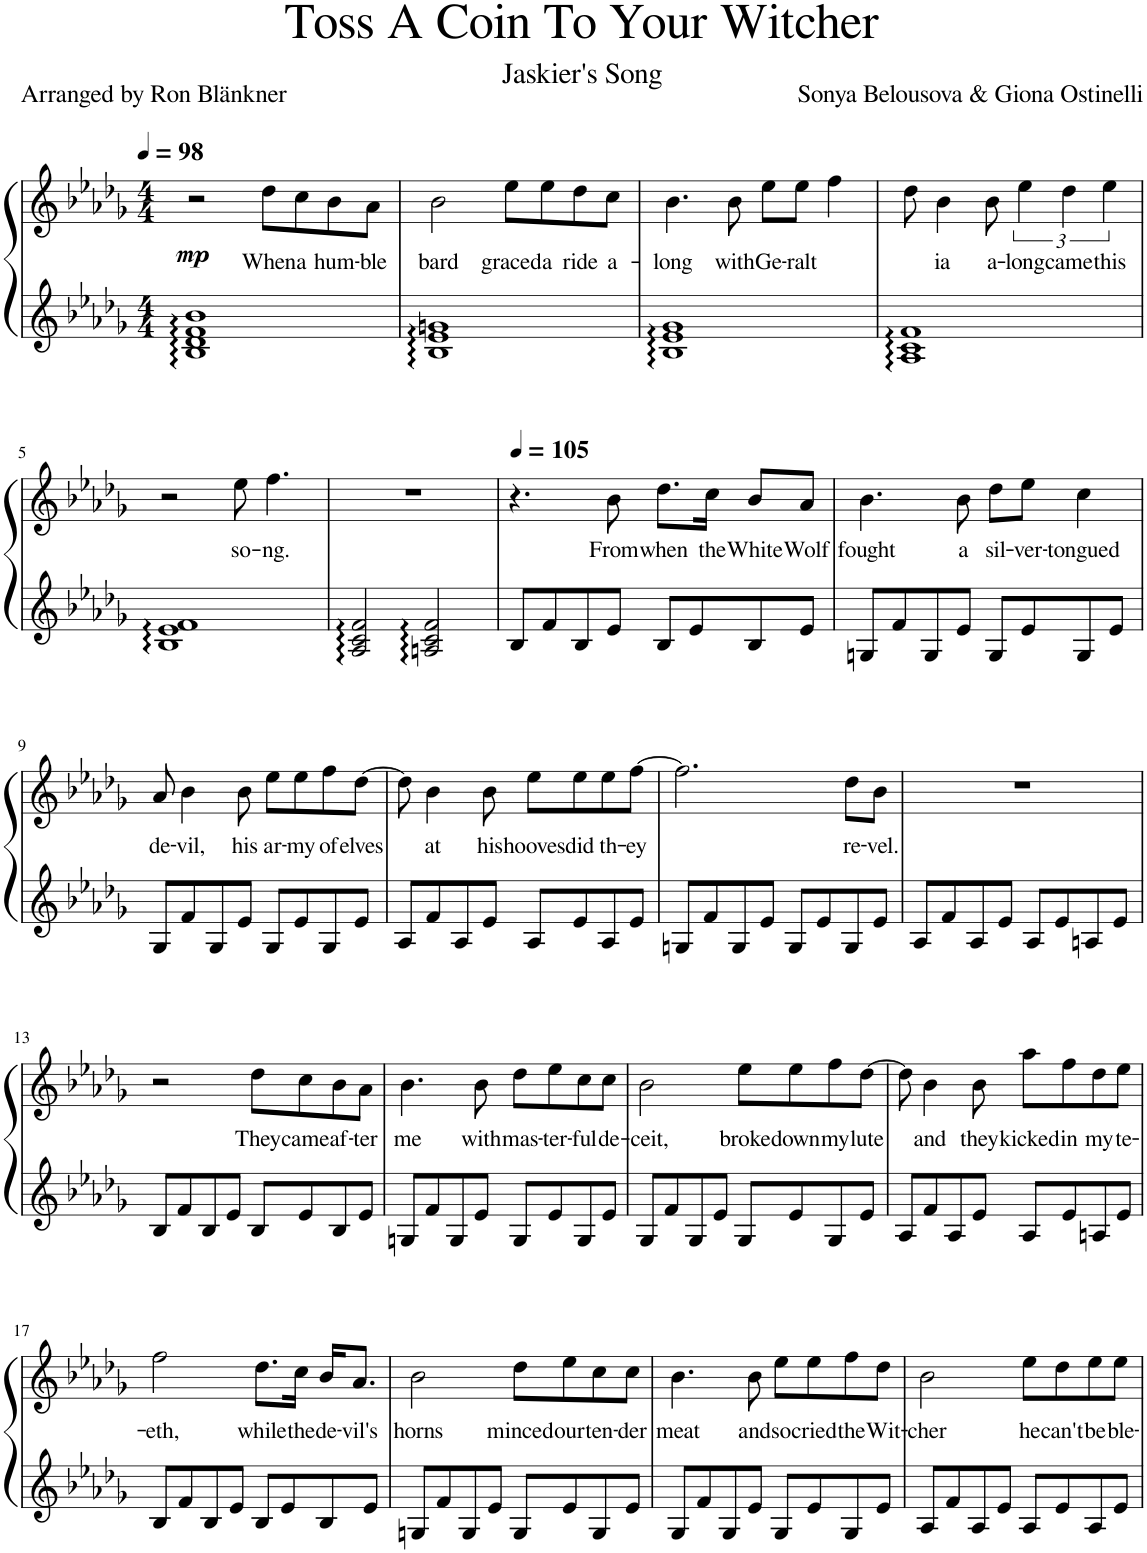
**kern	**kern	**text	**dynam
*part1	*part1	*part1	*part1
*staff2	*staff1	*staff1	*staff1/2
*I"Klavier	*	*	*
*clefG2	*clefG2	*	*
*k[b-e-a-d-g-]	*k[b-e-a-d-g-]	*	*
*M4/4	*M4/4	*	*
*MM98	*MM98	*	*
=1	=1	=1	=1
!	!	!	!LO:DY:b
1B- 1d- 1f 1b-	2r	.	mp
!	!	!LO:LY:b	!
.	8dd-\L	When	.
!	!	!LO:LY:b	!
.	8cc\	a	.
!	!	!LO:LY:b	!
.	8b-\	hum-	.
!	!	!LO:LY:b	!
.	8a-\J	-ble	.
=2	=2	=2	=2
!	!	!LO:LY:b	!
1B- 1e- 1gn	2b-\	bard	.
!	!	!LO:LY:b	!
.	8ee-\L	graced	.
!	!	!LO:LY:b	!
.	8ee-\	a	.
!	!	!LO:LY:b	!
.	8dd-\	ride	.
!	!	!LO:LY:b	!
.	8cc\J	a-	.
=3	=3	=3	=3
!	!	!LO:LY:b	!
1B- 1e- 1g-	4.b-\	-long	.
!	!	!LO:LY:b	!
.	8b-\	with	.
!	!	!LO:LY:b	!
.	8ee-\L	Ge-	.
!	!	!LO:LY:b	!
.	8ee-\J	-ralt	.
.	4ff\	.	.
=4	=4	=4	=4
1A- 1c 1f	8dd-\	.	.
!	!	!LO:LY:b	!
.	4b-\	-ia	.
!	!	!LO:LY:b	!
.	8b-\	a-	.
!	!	!LO:LY:b	!
.	6ee-\	-long	.
!	!	!LO:LY:b	!
.	6dd-\	came	.
!	!	!LO:LY:b	!
.	6ee-\	this	.
!!LO:LB:g=z
=5	=5	=5	=5
1B- 1e- 1f	2r	.	.
!	!	!LO:LY:b	!
.	8ee-\	so-	.
!	!	!LO:LY:b	!
.	4.ff\	-ng.	.
=6	=6	=6	=6
2A-/ 2c/ 2f/	1r	.	.
2An/ 2c/ 2f/	.	.	.
=7	=7	=7	=7
*	*MM105	*	*
8B-/L	4.r	.	.
8f/	.	.	.
8B-/	.	.	.
!	!	!LO:LY:b	!
8e-/J	8b-\	From	.
!	!	!LO:LY:b	!
8B-/L	8.dd-\L	when	.
8e-/	.	.	.
!	!	!LO:LY:b	!
.	16cc\Jk	the	.
!	!	!LO:LY:b	!
8B-/	8b-/L	White	.
!	!	!LO:LY:b	!
8e-/J	8a-/J	Wolf	.
=8	=8	=8	=8
!	!	!LO:LY:b	!
8Gn/L	4.b-\	fought	.
8f/	.	.	.
8G/	.	.	.
!	!	!LO:LY:b	!
8e-/J	8b-\	a	.
!	!	!LO:LY:b	!
8G/L	8dd-\L	sil-	.
!	!	!LO:LY:b	!
8e-/	8ee-\J	-ver-	.
!	!	!LO:LY:b	!
8G/	4cc\	-tongued	.
8e-/J	.	.	.
!!LO:LB:g=z
=9	=9	=9	=9
!	!	!LO:LY:b	!
8G-/L	8a-/	de-	.
!	!	!LO:LY:b	!
8f/	4b-\	-vil,	.
8G-/	.	.	.
!	!	!LO:LY:b	!
8e-/J	8b-\	his	.
!	!	!LO:LY:b	!
8G-/L	8ee-\L	ar-	.
!	!	!LO:LY:b	!
8e-/	8ee-\	-my	.
!	!	!LO:LY:b	!
8G-/	8ff\	of	.
!	!	!LO:LY:b	!
8e-/J	[8dd-\J	elves	.
=10	=10	=10	=10
8A-/L	8dd-\]	.	.
!	!	!LO:LY:b	!
8f/	4b-\	at	.
8A-/	.	.	.
!	!	!LO:LY:b	!
8e-/J	8b-\	his	.
!	!	!LO:LY:b	!
8A-/L	8ee-\L	hooves	.
!	!	!LO:LY:b	!
8e-/	8ee-\	did	.
!	!	!LO:LY:b	!
8A-/	8ee-\	th-	.
!	!	!LO:LY:b	!
8e-/J	[8ff\J	-ey	.
=11	=11	=11	=11
8Gn/L	2.ff\]	.	.
8f/	.	.	.
8G/	.	.	.
8e-/J	.	.	.
8G/L	.	.	.
8e-/	.	.	.
!	!	!LO:LY:b	!
8G/	8dd-\L	re-	.
!	!	!LO:LY:b	!
8e-/J	8b-\J	-vel.	.
=12	=12	=12	=12
8A-/L	1r	.	.
8f/	.	.	.
8A-/	.	.	.
8e-/J	.	.	.
8A-/L	.	.	.
8e-/	.	.	.
8An/	.	.	.
8e-/J	.	.	.
!!LO:LB:g=z
=13	=13	=13	=13
8B-/L	2r	.	.
8f/	.	.	.
8B-/	.	.	.
8e-/J	.	.	.
!	!	!LO:LY:b	!
8B-/L	8dd-\L	They	.
!	!	!LO:LY:b	!
8e-/	8cc\	came	.
!	!	!LO:LY:b	!
8B-/	8b-\	af-	.
!	!	!LO:LY:b	!
8e-/J	8a-\J	-ter	.
=14	=14	=14	=14
!	!	!LO:LY:b	!
8Gn/L	4.b-\	me	.
8f/	.	.	.
8G/	.	.	.
!	!	!LO:LY:b	!
8e-/J	8b-\	with	.
!	!	!LO:LY:b	!
8G/L	8dd-\L	mas-	.
!	!	!LO:LY:b	!
8e-/	8ee-\	-ter-	.
!	!	!LO:LY:b	!
8G/	8cc\	-ful	.
!	!	!LO:LY:b	!
8e-/J	8cc\J	de-	.
=15	=15	=15	=15
!	!	!LO:LY:b	!
8G-/L	2b-\	-ceit,	.
8f/	.	.	.
8G-/	.	.	.
8e-/J	.	.	.
!	!	!LO:LY:b	!
8G-/L	8ee-\L	broke	.
!	!	!LO:LY:b	!
8e-/	8ee-\	down	.
!	!	!LO:LY:b	!
8G-/	8ff\	my	.
!	!	!LO:LY:b	!
8e-/J	[8dd-\J	lute	.
=16	=16	=16	=16
8A-/L	8dd-\]	.	.
!	!	!LO:LY:b	!
8f/	4b-\	and	.
8A-/	.	.	.
!	!	!LO:LY:b	!
8e-/J	8b-\	they	.
!	!	!LO:LY:b	!
8A-/L	8aa-\L	kicked	.
!	!	!LO:LY:b	!
8e-/	8ff\	in	.
!	!	!LO:LY:b	!
8An/	8dd-\	my	.
!	!	!LO:LY:b	!
8e-/J	8ee-\J	te-	.
!!LO:LB:g=z
=17	=17	=17	=17
!	!	!LO:LY:b	!
8B-/L	2ff\	-eth,	.
8f/	.	.	.
8B-/	.	.	.
8e-/J	.	.	.
!	!	!LO:LY:b	!
8B-/L	8.dd-\L	while	.
8e-/	.	.	.
!	!	!LO:LY:b	!
.	16cc\Jk	the	.
!	!	!LO:LY:b	!
8B-/	16b-/KL	de-	.
!	!	!LO:LY:b	!
.	8.a-/J	-vil's	.
8e-/J	.	.	.
=18	=18	=18	=18
!	!	!LO:LY:b	!
8Gn/L	2b-\	horns	.
8f/	.	.	.
8G/	.	.	.
8e-/J	.	.	.
!	!	!LO:LY:b	!
8G/L	8dd-\L	minced	.
!	!	!LO:LY:b	!
8e-/	8ee-\	our	.
!	!	!LO:LY:b	!
8G/	8cc\	ten-	.
!	!	!LO:LY:b	!
8e-/J	8cc\J	-der	.
=19	=19	=19	=19
!	!	!LO:LY:b	!
8G-/L	4.b-\	meat	.
8f/	.	.	.
8G-/	.	.	.
!	!	!LO:LY:b	!
8e-/J	8b-\	and	.
!	!	!LO:LY:b	!
8G-/L	8ee-\L	so	.
!	!	!LO:LY:b	!
8e-/	8ee-\	cried	.
!	!	!LO:LY:b	!
8G-/	8ff\	the	.
!	!	!LO:LY:b	!
8e-/J	8dd-\J	Wit-	.
=20	=20	=20	=20
!	!	!LO:LY:b	!
8A-/L	2b-\	-cher	.
8f/	.	.	.
8A-/	.	.	.
8e-/J	.	.	.
!	!	!LO:LY:b	!
8A-/L	8ee-\L	he	.
!	!	!LO:LY:b	!
8e-/	8dd-\	can't	.
!	!	!LO:LY:b	!
8A-/	8ee-\	be	.
!	!	!LO:LY:b	!
8e-/J	8ee-\J	ble-	.
=	=	=	=
*-	*-	*-	*-
